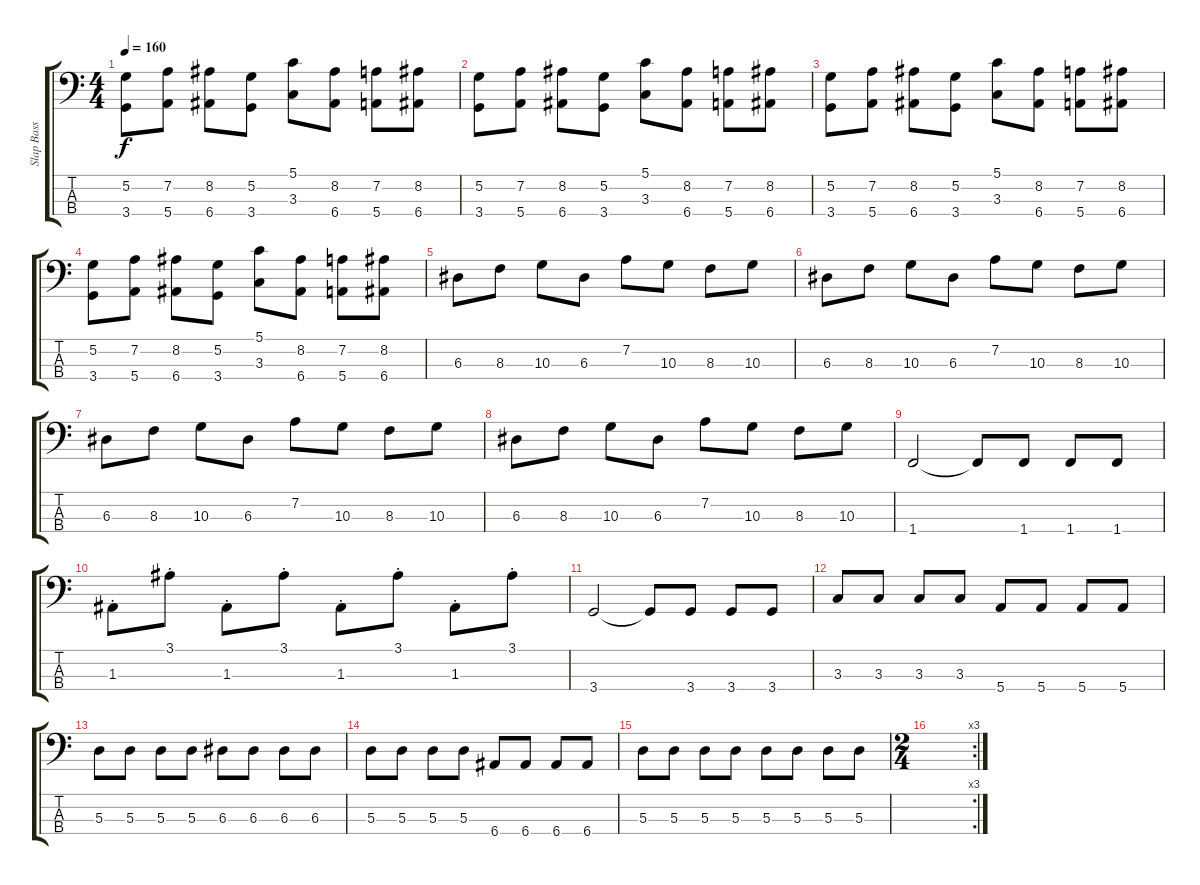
\track ("Slap Bass" "Slap Bass") {instrument slapbass2}
\staff {score tabs}
\tuning (G2 D2 A1 E1) {hide}
\ts (4 4)
\tempo 160
\clef f4
\ks c
(5.2 3.4).8{dy f} (7.2 5.4).8 (8.2 6.4).8 (5.2 3.4).8 (5.1 3.3).8 (8.2 6.4).8 (7.2 5.4).8 (8.2 6.4).8 |
(5.2 3.4).8 (7.2 5.4).8 (8.2 6.4).8 (5.2 3.4).8 (5.1 3.3).8 (8.2 6.4).8 (7.2 5.4).8 (8.2 6.4).8 |
(5.2 3.4).8 (7.2 5.4).8 (8.2 6.4).8 (5.2 3.4).8 (5.1 3.3).8 (8.2 6.4).8 (7.2 5.4).8 (8.2 6.4).8 |
(5.2 3.4).8 (7.2 5.4).8 (8.2 6.4).8 (5.2 3.4).8 (5.1 3.3).8 (8.2 6.4).8 (7.2 5.4).8 (8.2 6.4).8 |
6.3.8 8.3.8 10.3.8 6.3.8 7.2.8 10.3.8 8.3.8 10.3.8 |
6.3.8 8.3.8 10.3.8 6.3.8 7.2.8 10.3.8 8.3.8 10.3.8 |
6.3.8 8.3.8 10.3.8 6.3.8 7.2.8 10.3.8 8.3.8 10.3.8 |
6.3.8 8.3.8 10.3.8 6.3.8 7.2.8 10.3.8 8.3.8 10.3.8 |
1.4.2 1.4{t}.8 1.4.8 1.4.8 1.4.8 |
1.3{st}.8 3.1{st}.8 1.3{st}.8 3.1{st}.8 1.3{st}.8 3.1{st}.8 1.3{st}.8 3.1{st}.8 |
3.4.2 3.4{t}.8 3.4.8 3.4.8 3.4.8 |
3.3.8 3.3.8 3.3.8 3.3.8 5.4.8 5.4.8 5.4.8 5.4.8 |
5.3.8 5.3.8 5.3.8 5.3.8 6.3.8 6.3.8 6.3.8 6.3.8 |
5.3.8 5.3.8 5.3.8 5.3.8 6.4.8 6.4.8 6.4.8 6.4.8 |
5.3.8 5.3.8 5.3.8 5.3.8 5.3.8 5.3.8 5.3.8 5.3.8 |
\rc 3
\ts (2 4)
